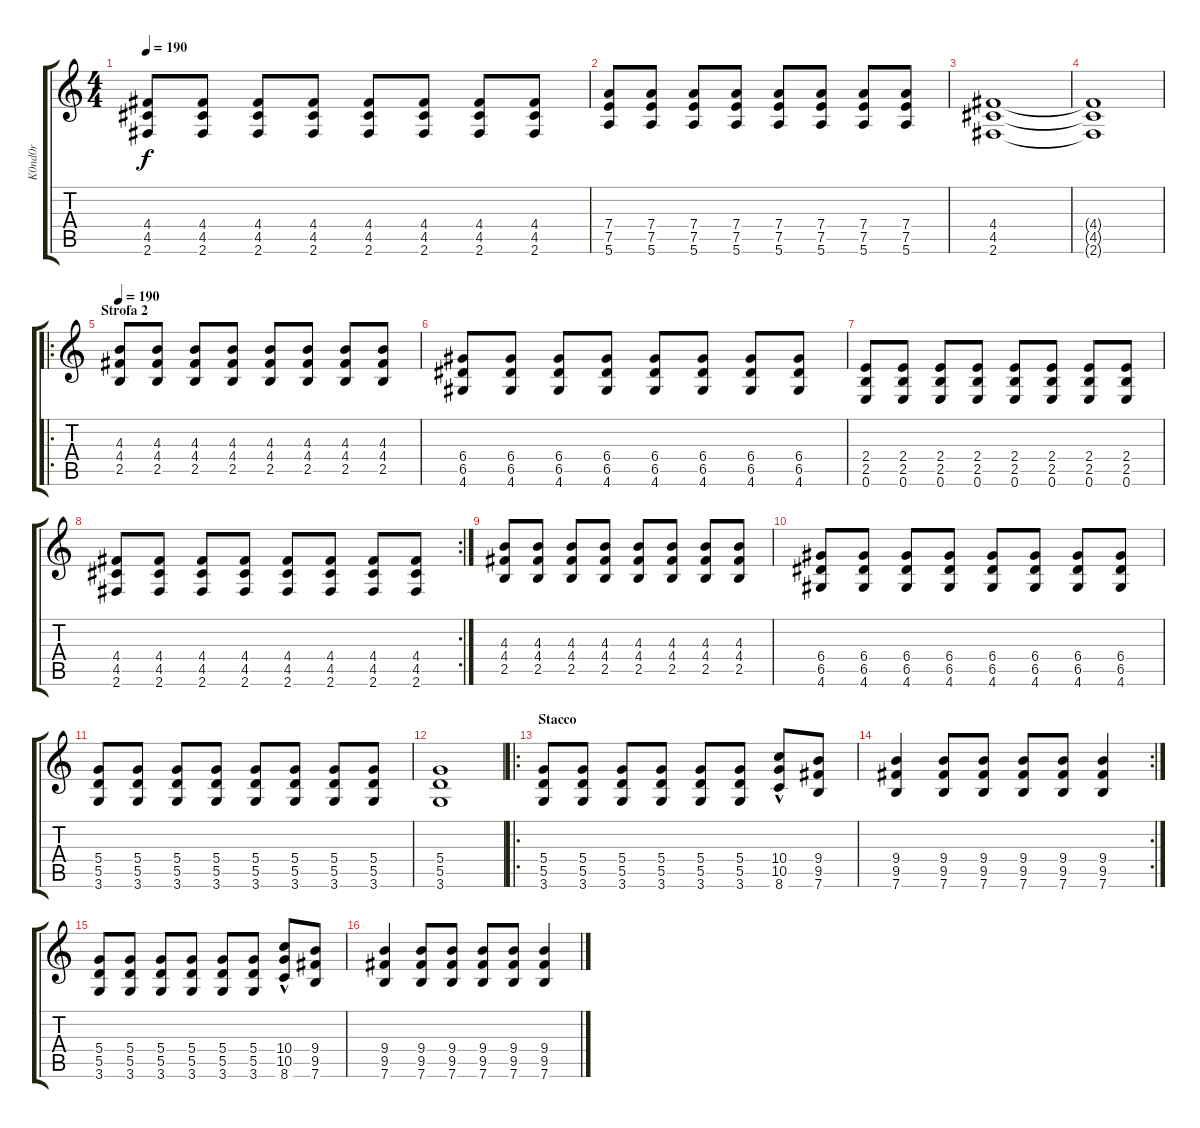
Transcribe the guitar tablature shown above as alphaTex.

\track ("K0nd0r" "K0nd0r") {instrument distortionguitar}
\staff {score tabs}
\tuning (E4 B3 G3 D3 A2 E2) {hide}
\ts (4 4)
\tempo 190
\clef g2
\ks c
(4.4 4.5 2.6).8{dy f} (4.4 4.5 2.6).8 (4.4 4.5 2.6).8 (4.4 4.5 2.6).8 (4.4 4.5 2.6).8 (4.4 4.5 2.6).8 (4.4 4.5 2.6).8 (4.4 4.5 2.6).8 |
(7.4 7.5 5.6).8 (7.4 7.5 5.6).8 (7.4 7.5 5.6).8 (7.4 7.5 5.6).8 (7.4 7.5 5.6).8 (7.4 7.5 5.6).8 (7.4 7.5 5.6).8 (7.4 7.5 5.6).8 |
(4.4 4.5 2.6).1 |
(4.4{t} 4.5{t} 2.6{t}).1 |
\ro
\section ("" "Strofa 2")
\tempo 190
(4.3 4.4 2.5).8{instrument distortionguitar} (4.3 4.4 2.5).8 (4.3 4.4 2.5).8 (4.3 4.4 2.5).8 (4.3 4.4 2.5).8 (4.3 4.4 2.5).8 (4.3 4.4 2.5).8 (4.3 4.4 2.5).8 |
(6.4 6.5 4.6).8 (6.4 6.5 4.6).8 (6.4 6.5 4.6).8 (6.4 6.5 4.6).8 (6.4 6.5 4.6).8 (6.4 6.5 4.6).8 (6.4 6.5 4.6).8 (6.4 6.5 4.6).8 |
(2.4 2.5 0.6).8 (2.4 2.5 0.6).8 (2.4 2.5 0.6).8 (2.4 2.5 0.6).8 (2.4 2.5 0.6).8 (2.4 2.5 0.6).8 (2.4 2.5 0.6).8 (2.4 2.5 0.6).8 |
\rc 2
(4.4 4.5 2.6).8 (4.4 4.5 2.6).8 (4.4 4.5 2.6).8 (4.4 4.5 2.6).8 (4.4 4.5 2.6).8 (4.4 4.5 2.6).8 (4.4 4.5 2.6).8 (4.4 4.5 2.6).8 |
(4.3 4.4 2.5).8 (4.3 4.4 2.5).8 (4.3 4.4 2.5).8 (4.3 4.4 2.5).8 (4.3 4.4 2.5).8 (4.3 4.4 2.5).8 (4.3 4.4 2.5).8 (4.3 4.4 2.5).8 |
(6.4 6.5 4.6).8 (6.4 6.5 4.6).8 (6.4 6.5 4.6).8 (6.4 6.5 4.6).8 (6.4 6.5 4.6).8 (6.4 6.5 4.6).8 (6.4 6.5 4.6).8 (6.4 6.5 4.6).8 |
(5.4 5.5 3.6).8 (5.4 5.5 3.6).8 (5.4 5.5 3.6).8 (5.4 5.5 3.6).8 (5.4 5.5 3.6).8 (5.4 5.5 3.6).8 (5.4 5.5 3.6).8 (5.4 5.5 3.6).8 |
(5.4 5.5 3.6).1 |
\ro
\section ("" "Stacco")
(5.4 5.5 3.6).8 (5.4 5.5 3.6).8 (5.4 5.5 3.6).8 (5.4 5.5 3.6).8 (5.4 5.5 3.6).8 (5.4 5.5 3.6).8 (10.4 10.5 8.6{hac}).8 (9.4 9.5 7.6).8 |
\rc 2
(9.4 9.5 7.6).4 (9.4 9.5 7.6).8 (9.4 9.5 7.6).8 (9.4 9.5 7.6).8 (9.4 9.5 7.6).8 (9.4 9.5 7.6).4 |
(5.4 5.5 3.6).8 (5.4 5.5 3.6).8 (5.4 5.5 3.6).8 (5.4 5.5 3.6).8 (5.4 5.5 3.6).8 (5.4 5.5 3.6).8 (10.4 10.5 8.6{hac}).8 (9.4 9.5 7.6).8 |
(9.4 9.5 7.6).4 (9.4 9.5 7.6).8 (9.4 9.5 7.6).8 (9.4 9.5 7.6).8 (9.4 9.5 7.6).8 (9.4 9.5 7.6).4
